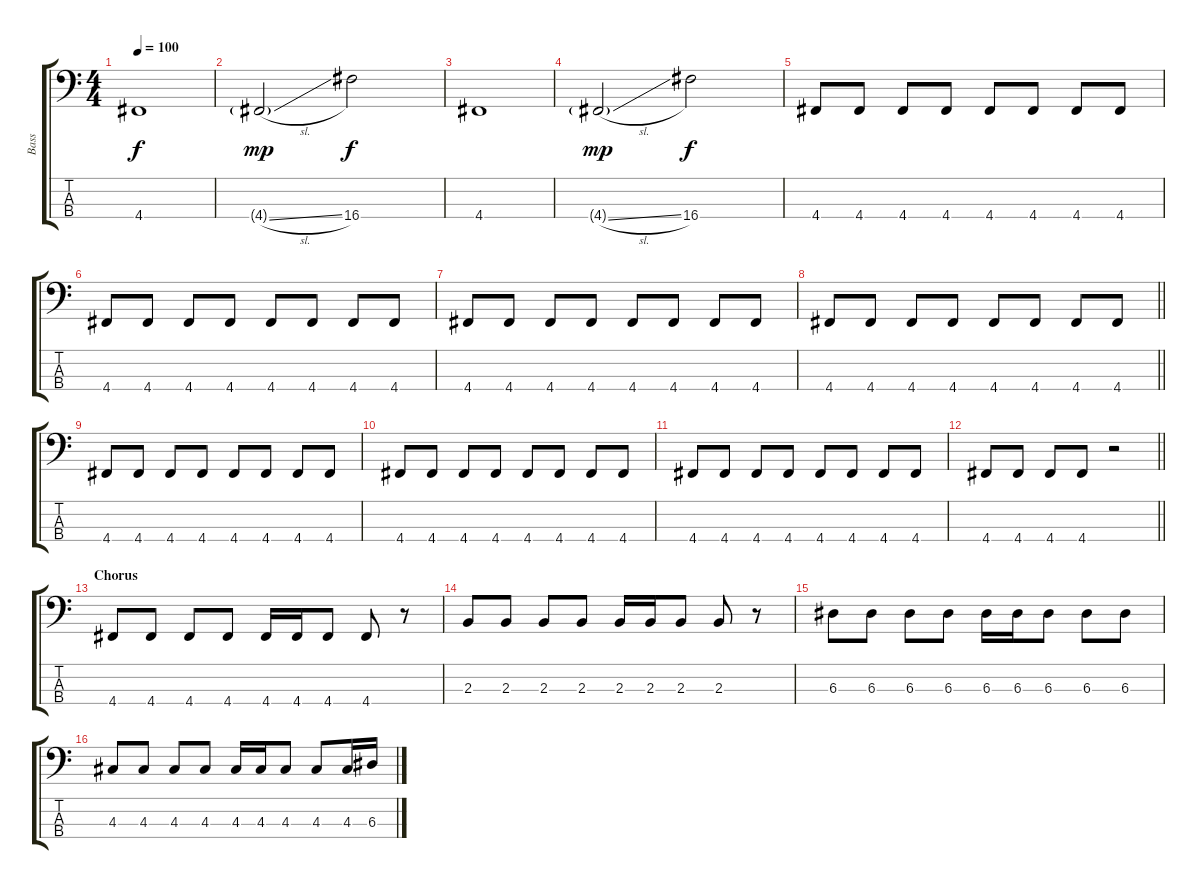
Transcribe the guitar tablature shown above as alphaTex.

\track ("Bass" "Bass") {instrument electricbasspick}
\staff {score tabs}
\tuning (G2 D2 A1 D1) {hide}
\ts (4 4)
\tempo 100
\clef f4
\ks c
4.4.1{dy f} |
4.4{sl g}.2{dy mp} 16.4.2{dy f} |
4.4.1 |
4.4{sl g}.2{dy mp} 16.4.2{dy f} |
4.4.8 4.4.8 4.4.8 4.4.8 4.4.8 4.4.8 4.4.8 4.4.8 |
4.4.8 4.4.8 4.4.8 4.4.8 4.4.8 4.4.8 4.4.8 4.4.8 |
4.4.8 4.4.8 4.4.8 4.4.8 4.4.8 4.4.8 4.4.8 4.4.8 |
\barLineRight lightlight
4.4.8 4.4.8 4.4.8 4.4.8 4.4.8 4.4.8 4.4.8 4.4.8 |
4.4.8 4.4.8 4.4.8 4.4.8 4.4.8 4.4.8 4.4.8 4.4.8 |
4.4.8 4.4.8 4.4.8 4.4.8 4.4.8 4.4.8 4.4.8 4.4.8 |
4.4.8 4.4.8 4.4.8 4.4.8 4.4.8 4.4.8 4.4.8 4.4.8 |
\barLineRight lightlight
4.4.8 4.4.8 4.4.8 4.4.8 r.2 |
\section ("" "Chorus")
4.4.8 4.4.8 4.4.8 4.4.8 4.4.16 4.4.16 4.4.8 4.4.8 r.8 |
2.3.8 2.3.8 2.3.8 2.3.8 2.3.16 2.3.16 2.3.8 2.3.8 r.8 |
6.3.8 6.3.8 6.3.8 6.3.8 6.3.16 6.3.16 6.3.8 6.3.8 6.3.8 |
4.3.8 4.3.8 4.3.8 4.3.8 4.3.16 4.3.16 4.3.8 4.3.8 4.3.16 6.3.16
